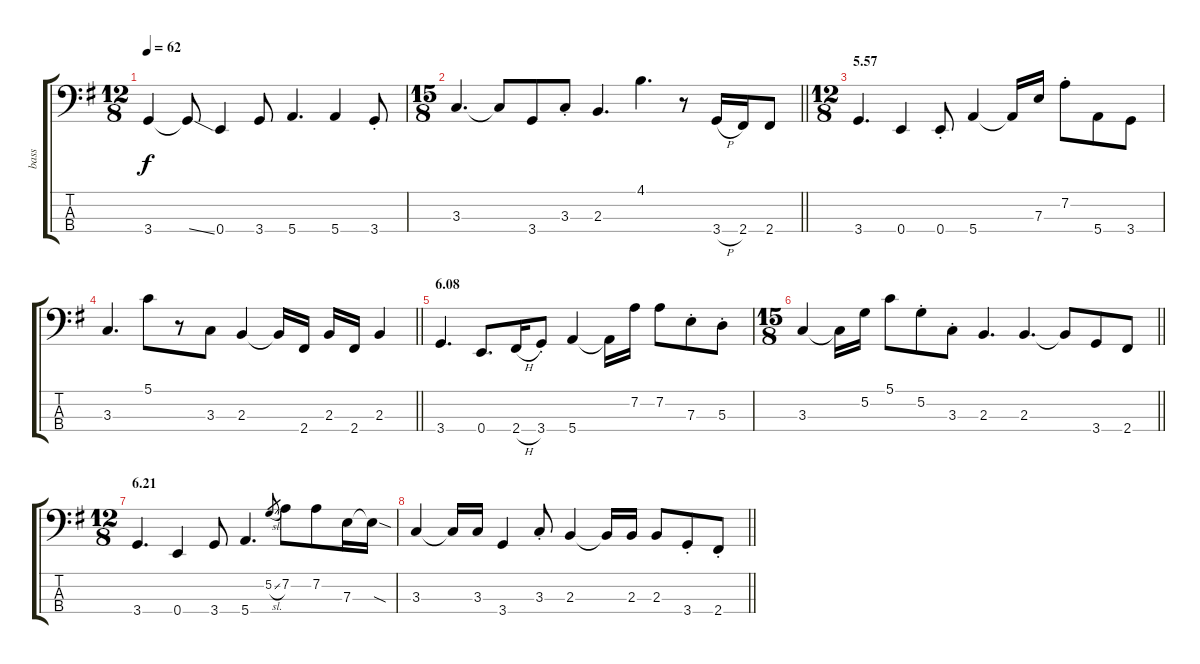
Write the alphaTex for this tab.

\track ("bass" "bass") {instrument electricbasspick}
\staff {score tabs}
\tuning (G2 D2 A1 E1) {hide}
\ts (12 8)
\tempo 62
\clef f4
\ks g
3.4.4{dy f} 3.4{ss t}.8 0.4.4 3.4.8 5.4.4{d} 5.4.4 3.4{st}.8 |
\ts (15 8)
\barLineRight lightlight
3.3.4{d} 3.3{t}.8 3.4.8 3.3{st}.8 2.3.4{d} 4.1.4{d} r.8 3.4{h}.16 2.4.16 2.4.8 |
\ts (12 8)
\section ("" "5.57")
3.4.4{d} 0.4.4 0.4{st}.8 5.4.4 5.4{t}.16 7.3.16 7.2{st}.8 5.4.8 3.4.8 |
\barLineRight lightlight
3.3.4{d} 5.1.8 r.8 3.3.8 2.3.4 2.3{t}.16 2.4.16 2.3.16 2.4.16 2.3.4 |
\section ("" "6.08")
3.4.4{d} 0.4.8{d} 2.4{h}.16 3.4{st}.8 5.4.4 5.4{t}.16 7.2.16 7.2.8 7.3{st}.8 5.3{st}.8 |
\ts (15 8)
\barLineRight lightlight
3.3.4 3.3{t}.16 5.2.16 5.1.8 5.2{st}.8 3.3{st}.8 2.3.4{d} 2.3.4{d} 2.3{t}.8 3.4.8 2.4.8 |
\ts (12 8)
\section ("" "6.21")
3.4.4{d} 0.4.4 3.4.8 5.4.4{d} 5.2{sl}.8{gr} 7.2.8 7.2.8 7.3.16 7.3{sod t}.16 |
\barLineRight lightlight
3.3.4 3.3{t}.16 3.3.16 3.4.4 3.3{st}.8 2.3.4 2.3{t}.16 2.3.16 2.3.8 3.4{st}.8 2.4{st}.8
